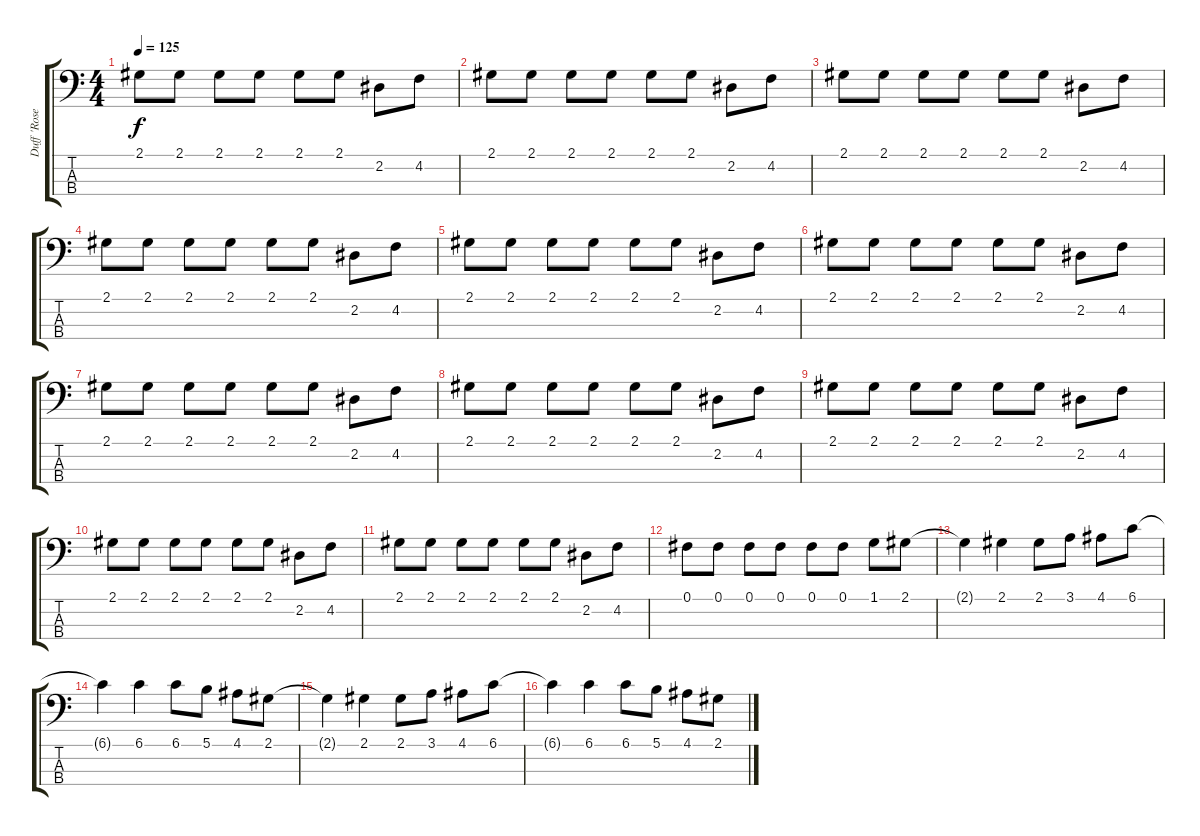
\track ("Duff 'Rose' McKagen" "Duff 'Rose") {instrument electricbasspick}
\staff {score tabs}
\tuning (Gb2 Db2 Ab1 Eb1) {hide}
\ts (4 4)
\tempo 125
\clef f4
\ks c
2.1.8{dy f} 2.1.8 2.1.8 2.1.8 2.1.8 2.1.8 2.2.8 4.2.8 |
2.1.8 2.1.8 2.1.8 2.1.8 2.1.8 2.1.8 2.2.8 4.2.8 |
2.1.8 2.1.8 2.1.8 2.1.8 2.1.8 2.1.8 2.2.8 4.2.8 |
2.1.8 2.1.8 2.1.8 2.1.8 2.1.8 2.1.8 2.2.8 4.2.8 |
2.1.8 2.1.8 2.1.8 2.1.8 2.1.8 2.1.8 2.2.8 4.2.8 |
2.1.8 2.1.8 2.1.8 2.1.8 2.1.8 2.1.8 2.2.8 4.2.8 |
2.1.8 2.1.8 2.1.8 2.1.8 2.1.8 2.1.8 2.2.8 4.2.8 |
2.1.8 2.1.8 2.1.8 2.1.8 2.1.8 2.1.8 2.2.8 4.2.8 |
2.1.8 2.1.8 2.1.8 2.1.8 2.1.8 2.1.8 2.2.8 4.2.8 |
2.1.8 2.1.8 2.1.8 2.1.8 2.1.8 2.1.8 2.2.8 4.2.8 |
2.1.8 2.1.8 2.1.8 2.1.8 2.1.8 2.1.8 2.2.8 4.2.8 |
0.1.8 0.1.8 0.1.8 0.1.8 0.1.8 0.1.8 1.1.8 2.1.8{volume 9} |
2.1{t}.4 2.1.4 2.1.8 3.1.8 4.1.8 6.1.8 |
6.1{t}.4 6.1.4 6.1.8 5.1.8 4.1.8 2.1.8 |
2.1{t}.4 2.1.4 2.1.8 3.1.8 4.1.8 6.1.8 |
6.1{t}.4 6.1.4 6.1.8 5.1.8 4.1.8 2.1.8
